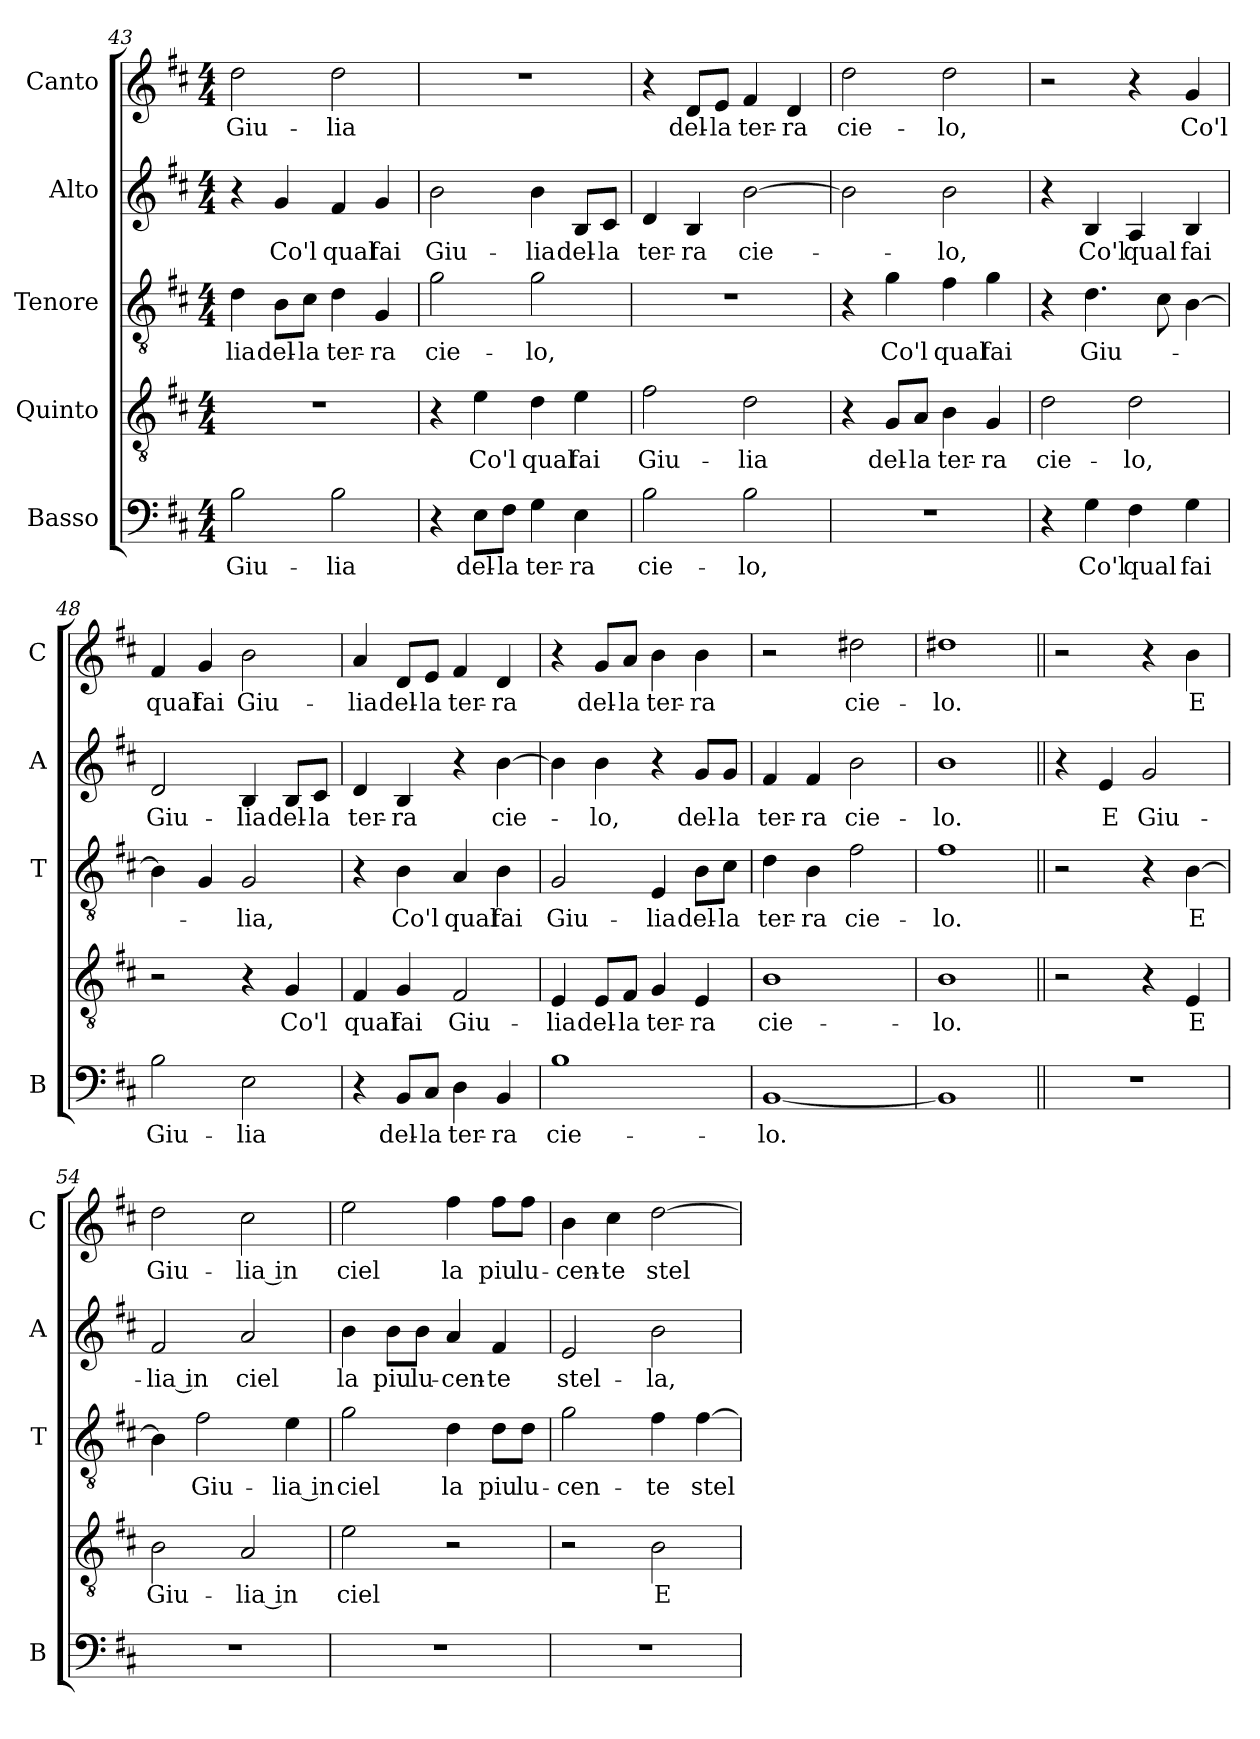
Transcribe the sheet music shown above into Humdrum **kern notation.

**kern	**text	**kern	**text	**kern	**text	**kern	**text	**kern	**text
*part5	*part5	*part4	*part4	*part3	*part3	*part2	*part2	*part1	*part1
*staff5	*staff5	*staff4	*staff4	*staff3	*staff3	*staff2	*staff2	*staff1	*staff1
*I"Basso	*	*I"Quinto	*	*I"Tenore	*	*I"Alto	*	*I"Canto	*
*I'B	*	*	*	*I'T	*	*I'A	*	*I'C	*
*clefF4	*	*clefGv2	*	*clefGv2	*	*clefG2	*	*clefG2	*
*k[f#c#]	*	*k[f#c#]	*	*k[f#c#]	*	*k[f#c#]	*	*k[f#c#]	*
*D:	*	*D:	*	*D:	*	*D:	*	*D:	*
*M4/4	*	*M4/4	*	*M4/4	*	*M4/4	*	*M4/4	*
=43	=43	=43	=43	=43	=43	=43	=43	=43	=43
!	!LO:LY:b	!	!	!	!LO:LY:b	!	!	!	!LO:LY:b
2B\	Giu-	1r	.	4d\	-lia	4r	.	2dd\	Giu-
!	!	!	!	!	!LO:LY:b	!	!LO:LY:b	!	!
.	.	.	.	8B\L	del-	4g/	Co'l	.	.
!	!	!	!	!	!LO:LY:b	!	!	!	!
.	.	.	.	8c#\J	-la	.	.	.	.
!	!LO:LY:b	!	!	!	!LO:LY:b	!	!LO:LY:b	!	!LO:LY:b
2B\	-lia	.	.	4d\	ter-	4f#/	qual	2dd\	-lia
!	!	!	!	!	!LO:LY:b	!	!LO:LY:b	!	!
.	.	.	.	4G/	-ra	4g/	fai	.	.
=44	=44	=44	=44	=44	=44	=44	=44	=44	=44
!	!	!	!	!	!LO:LY:b	!	!LO:LY:b	!	!
4r	.	4r	.	2g\	cie-	2b\	Giu-	1r	.
!	!LO:LY:b	!	!LO:LY:b	!	!	!	!	!	!
8E\L	del-	4e\	Co'l	.	.	.	.	.	.
!	!LO:LY:b	!	!	!	!	!	!	!	!
8F#\J	-la	.	.	.	.	.	.	.	.
!	!LO:LY:b	!	!LO:LY:b	!	!LO:LY:b	!	!LO:LY:b	!	!
4G\	ter-	4d\	qual	2g\	-lo,	4b\	-lia	.	.
!	!LO:LY:b	!	!LO:LY:b	!	!	!	!LO:LY:b	!	!
4E\	-ra	4e\	fai	.	.	8B/L	del-	.	.
!	!	!	!	!	!	!	!LO:LY:b	!	!
.	.	.	.	.	.	8c#/J	-la	.	.
!!LO:LB:g=z
=45	=45	=45	=45	=45	=45	=45	=45	=45	=45
!	!LO:LY:b	!	!LO:LY:b	!	!	!	!LO:LY:b	!	!
2B\	cie-	2f#\	Giu-	1r	.	4d/	ter-	4r	.
!	!	!	!	!	!	!	!LO:LY:b	!	!LO:LY:b
.	.	.	.	.	.	4B/	-ra	8d/L	del-
!	!	!	!	!	!	!	!	!	!LO:LY:b
.	.	.	.	.	.	.	.	8e/J	-la
!	!LO:LY:b	!	!LO:LY:b	!	!	!	!LO:LY:b	!	!LO:LY:b
2B\	-lo,	2d\	-lia	.	.	[2b\	cie-	4f#/	ter-
!	!	!	!	!	!	!	!	!	!LO:LY:b
.	.	.	.	.	.	.	.	4d/	-ra
=46	=46	=46	=46	=46	=46	=46	=46	=46	=46
!	!	!	!	!	!	!	!	!	!LO:LY:b
1r	.	4r	.	4r	.	2b\]	.	2dd\	cie-
!	!	!	!LO:LY:b	!	!LO:LY:b	!	!	!	!
.	.	8G/L	del-	4g\	Co'l	.	.	.	.
!	!	!	!LO:LY:b	!	!	!	!	!	!
.	.	8A/J	-la	.	.	.	.	.	.
!	!	!	!LO:LY:b	!	!LO:LY:b	!	!LO:LY:b	!	!LO:LY:b
.	.	4B\	ter-	4f#\	qual	2b\	-lo,	2dd\	-lo,
!	!	!	!LO:LY:b	!	!LO:LY:b	!	!	!	!
.	.	4G/	-ra	4g\	fai	.	.	.	.
=47	=47	=47	=47	=47	=47	=47	=47	=47	=47
!	!	!	!LO:LY:b	!	!	!	!	!	!
4r	.	2d\	cie-	4r	.	4r	.	2r	.
!	!LO:LY:b	!	!	!	!LO:LY:b	!	!LO:LY:b	!	!
4G\	Co'l	.	.	4.d\	Giu-	4B/	Co'l	.	.
!	!LO:LY:b	!	!LO:LY:b	!	!	!	!LO:LY:b	!	!
4F#\	qual	2d\	-lo,	.	.	4A/	qual	4r	.
.	.	.	.	8c#\	.	.	.	.	.
!	!LO:LY:b	!	!	!	!	!	!LO:LY:b	!	!LO:LY:b
4G\	fai	.	.	[4B\	.	4B/	fai	4g/	Co'l
=48	=48	=48	=48	=48	=48	=48	=48	=48	=48
!	!LO:LY:b	!	!	!	!	!	!LO:LY:b	!	!LO:LY:b
2B\	Giu-	2r	.	4B\]	.	2d/	Giu-	4f#/	qual
!	!	!	!	!	!	!	!	!	!LO:LY:b
.	.	.	.	4G/	.	.	.	4g/	fai
!	!LO:LY:b	!	!	!	!LO:LY:b	!	!LO:LY:b	!	!LO:LY:b
2E\	-lia	4r	.	2G/	-lia,	4B/	-lia	2b\	Giu-
!	!	!	!LO:LY:b	!	!	!	!LO:LY:b	!	!
.	.	4G/	Co'l	.	.	8B/L	del-	.	.
!	!	!	!	!	!	!	!LO:LY:b	!	!
.	.	.	.	.	.	8c#/J	-la	.	.
=49	=49	=49	=49	=49	=49	=49	=49	=49	=49
!	!	!	!LO:LY:b	!	!	!	!LO:LY:b	!	!LO:LY:b
4r	.	4F#/	qual	4r	.	4d/	ter-	4a/	-lia
!	!LO:LY:b	!	!LO:LY:b	!	!LO:LY:b	!	!LO:LY:b	!	!LO:LY:b
8BB/L	del-	4G/	fai	4B\	Co'l	4B/	-ra	8d/L	del-
!	!LO:LY:b	!	!	!	!	!	!	!	!LO:LY:b
8C#/J	-la	.	.	.	.	.	.	8e/J	-la
!	!LO:LY:b	!	!LO:LY:b	!	!LO:LY:b	!	!	!	!LO:LY:b
4D\	ter-	2F#/	Giu-	4A/	qual	4r	.	4f#/	ter-
!	!LO:LY:b	!	!	!	!LO:LY:b	!	!LO:LY:b	!	!LO:LY:b
4BB/	-ra	.	.	4B\	fai	[4b\	cie-	4d/	-ra
=50	=50	=50	=50	=50	=50	=50	=50	=50	=50
!	!LO:LY:b	!	!LO:LY:b	!	!LO:LY:b	!	!	!	!
1B	cie-	4E/	-lia	2G/	Giu-	4b\]	.	4r	.
!	!	!	!LO:LY:b	!	!	!	!LO:LY:b	!	!LO:LY:b
.	.	8E/L	del-	.	.	4b\	-lo,	8g/L	del-
!	!	!	!LO:LY:b	!	!	!	!	!	!LO:LY:b
.	.	8F#/J	-la	.	.	.	.	8a/J	-la
!	!	!	!LO:LY:b	!	!LO:LY:b	!	!	!	!LO:LY:b
.	.	4G/	ter-	4E/	-lia	4r	.	4b\	ter-
!	!	!	!LO:LY:b	!	!LO:LY:b	!	!LO:LY:b	!	!LO:LY:b
.	.	4E/	-ra	8B\L	del-	8g/L	del-	4b\	-ra
!	!	!	!	!	!LO:LY:b	!	!LO:LY:b	!	!
.	.	.	.	8c#\J	-la	8g/J	-la	.	.
=51	=51	=51	=51	=51	=51	=51	=51	=51	=51
!	!LO:LY:b	!	!LO:LY:b	!	!LO:LY:b	!	!LO:LY:b	!	!
[1BB	-lo.	1B	cie-	4d\	ter-	4f#/	ter-	2r	.
!	!	!	!	!	!LO:LY:b	!	!LO:LY:b	!	!
.	.	.	.	4B\	-ra	4f#/	-ra	.	.
!	!	!	!	!	!LO:LY:b	!	!LO:LY:b	!	!LO:LY:b
.	.	.	.	2f#\	cie-	2b\	cie-	2dd#X\	cie-
!!LO:PB:g=z
=52	=52	=52	=52	=52	=52	=52	=52	=52	=52
!	!	!	!LO:LY:b	!	!LO:LY:b	!	!LO:LY:b	!	!LO:LY:b
1BB]	.	1B	-lo.	1f#	-lo.	1b	-lo.	1dd#X	-lo.
=53||	=53||	=53||	=53||	=53||	=53||	=53||	=53||	=53||	=53||
1r	.	2r	.	2r	.	4r	.	2r	.
!	!	!	!	!	!	!	!LO:LY:b	!	!
.	.	.	.	.	.	4e/	E	.	.
!	!	!	!	!	!	!	!LO:LY:b	!	!
.	.	4r	.	4r	.	2g/	Giu-	4r	.
!	!	!	!LO:LY:b	!	!LO:LY:b	!	!	!	!LO:LY:b
.	.	4E/	E	[4B\	E	.	.	4b\	E
=54	=54	=54	=54	=54	=54	=54	=54	=54	=54
!	!	!	!LO:LY:b	!	!	!	!LO:LY:b	!	!LO:LY:b
1r	.	2B\	Giu-	4B\]	.	2f#/	-lia in	2dd\	Giu-
!	!	!	!	!	!LO:LY:b	!	!	!	!
.	.	.	.	2f#\	Giu-	.	.	.	.
!	!	!	!LO:LY:b	!	!	!	!LO:LY:b	!	!LO:LY:b
.	.	2A/	-lia in	.	.	2a/	ciel	2cc#\	-lia in
!	!	!	!	!	!LO:LY:b	!	!	!	!
.	.	.	.	4e\	-lia in	.	.	.	.
=55	=55	=55	=55	=55	=55	=55	=55	=55	=55
!	!	!	!LO:LY:b	!	!LO:LY:b	!	!LO:LY:b	!	!LO:LY:b
1r	.	2e\	ciel	2g\	ciel	4b\	la	2ee\	ciel
!	!	!	!	!	!	!	!LO:LY:b	!	!
.	.	.	.	.	.	8b\L	piu	.	.
!	!	!	!	!	!	!	!LO:LY:b	!	!
.	.	.	.	.	.	8b\J	lu-	.	.
!	!	!	!	!	!LO:LY:b	!	!LO:LY:b	!	!LO:LY:b
.	.	2r	.	4d\	la	4a/	-cen-	4ff#\	la
!	!	!	!	!	!LO:LY:b	!	!LO:LY:b	!	!LO:LY:b
.	.	.	.	8d\L	piu	4f#/	-te	8ff#\L	piu
!	!	!	!	!	!LO:LY:b	!	!	!	!LO:LY:b
.	.	.	.	8d\J	lu-	.	.	8ff#\J	lu-
=56	=56	=56	=56	=56	=56	=56	=56	=56	=56
!	!	!	!	!	!LO:LY:b	!	!LO:LY:b	!	!LO:LY:b
1r	.	2r	.	2g\	-cen-	2e/	stel-	4b\	-cen-
!	!	!	!	!	!	!	!	!	!LO:LY:b
.	.	.	.	.	.	.	.	4cc#\	-te
!	!	!	!LO:LY:b	!	!LO:LY:b	!	!LO:LY:b	!	!LO:LY:b
.	.	2B\	E	4f#\	-te	2b\	-la,	[2dd\	stel-
!	!	!	!	!	!LO:LY:b	!	!	!	!
.	.	.	.	[4f#\	stel-	.	.	.	.
=	=	=	=	=	=	=	=	=	=
*-	*-	*-	*-	*-	*-	*-	*-	*-	*-
